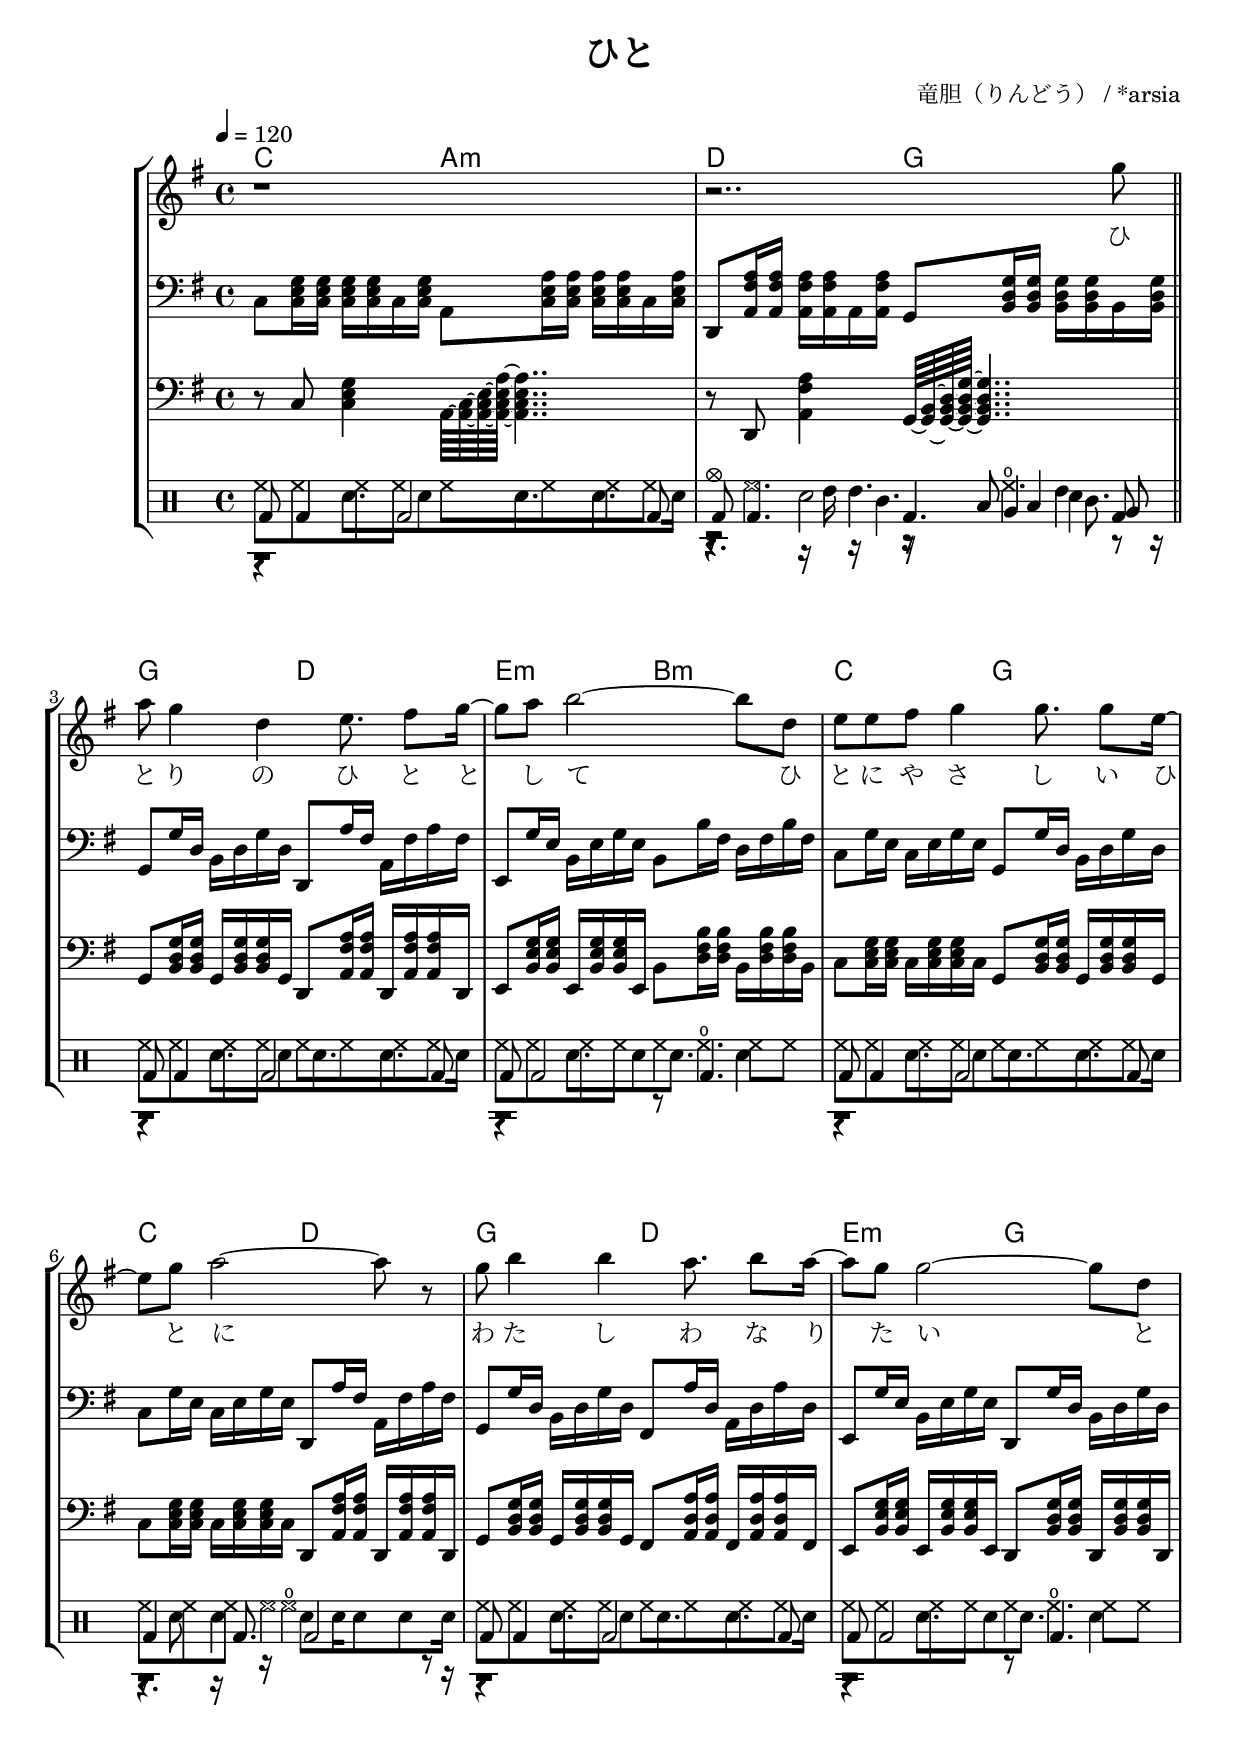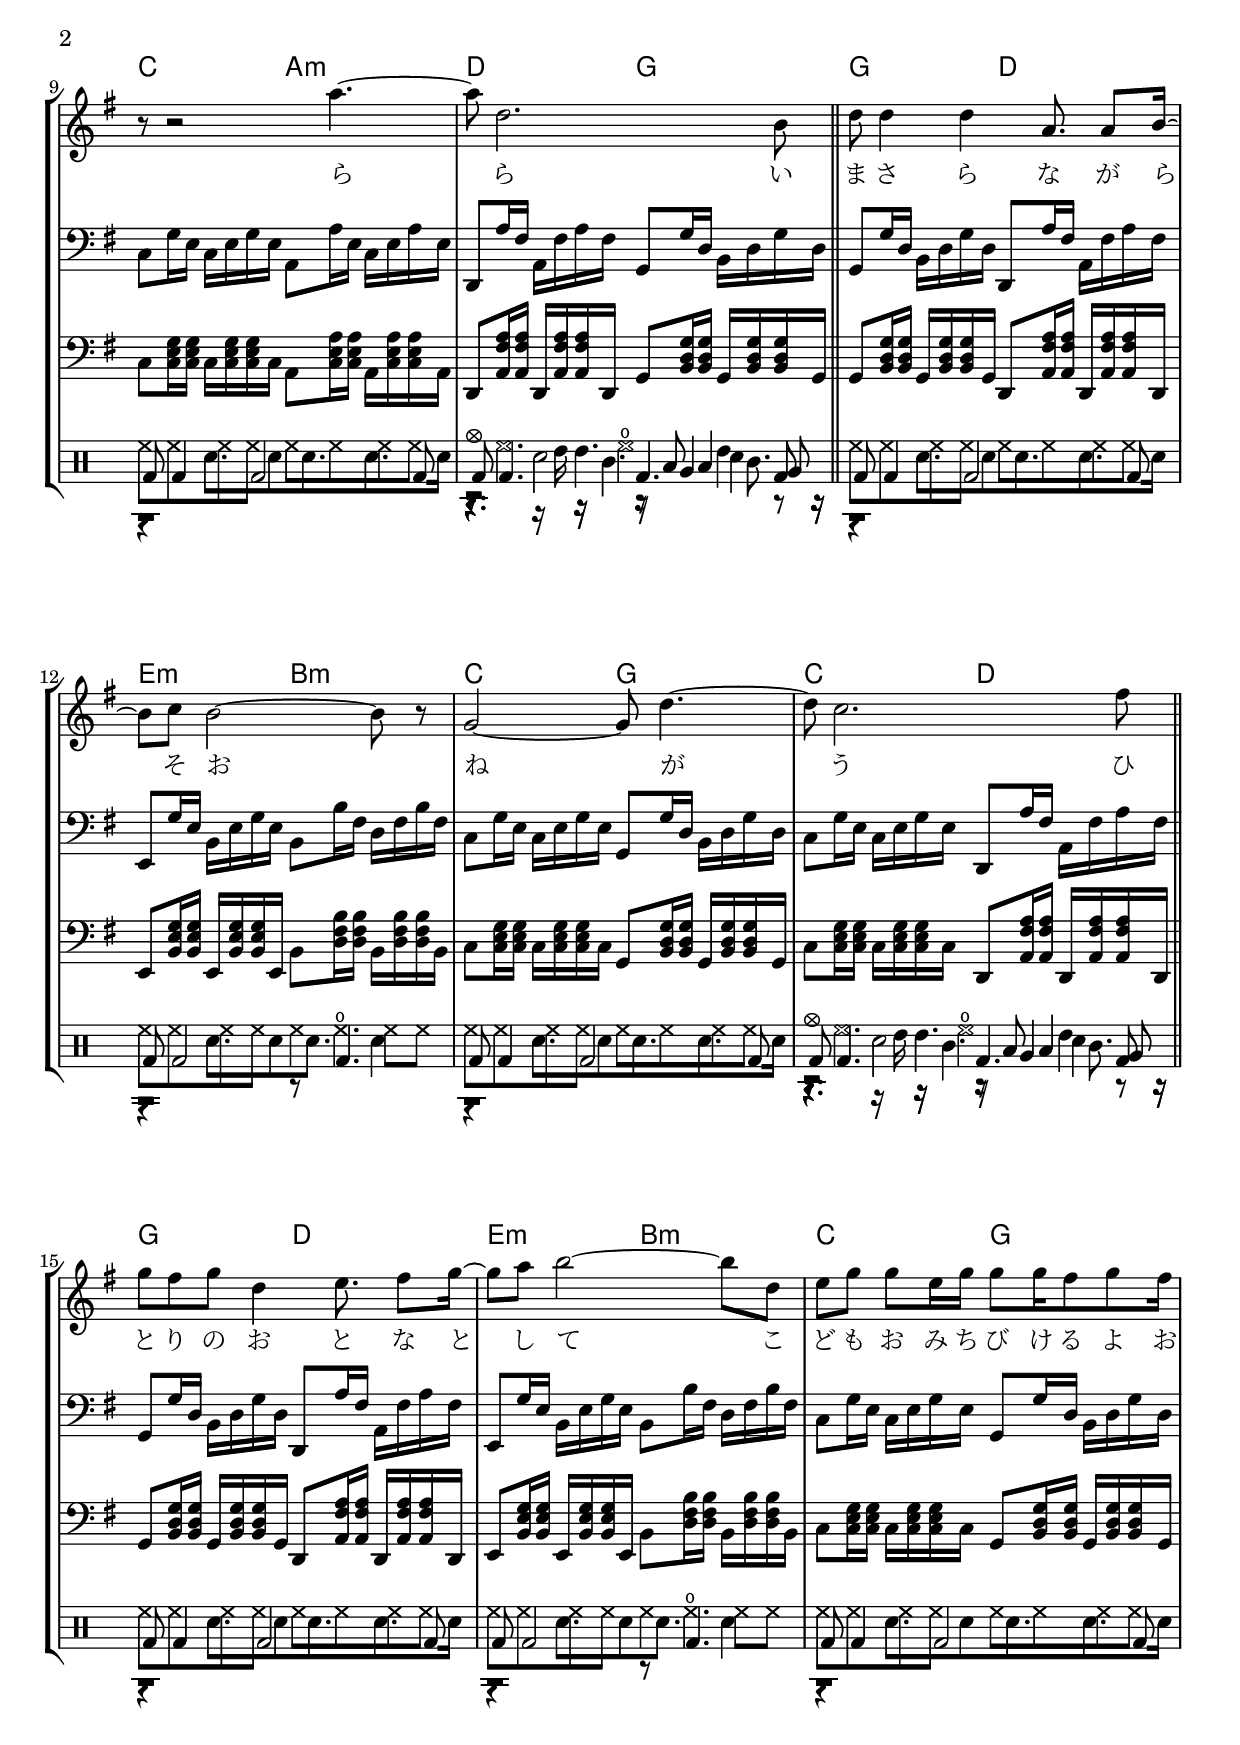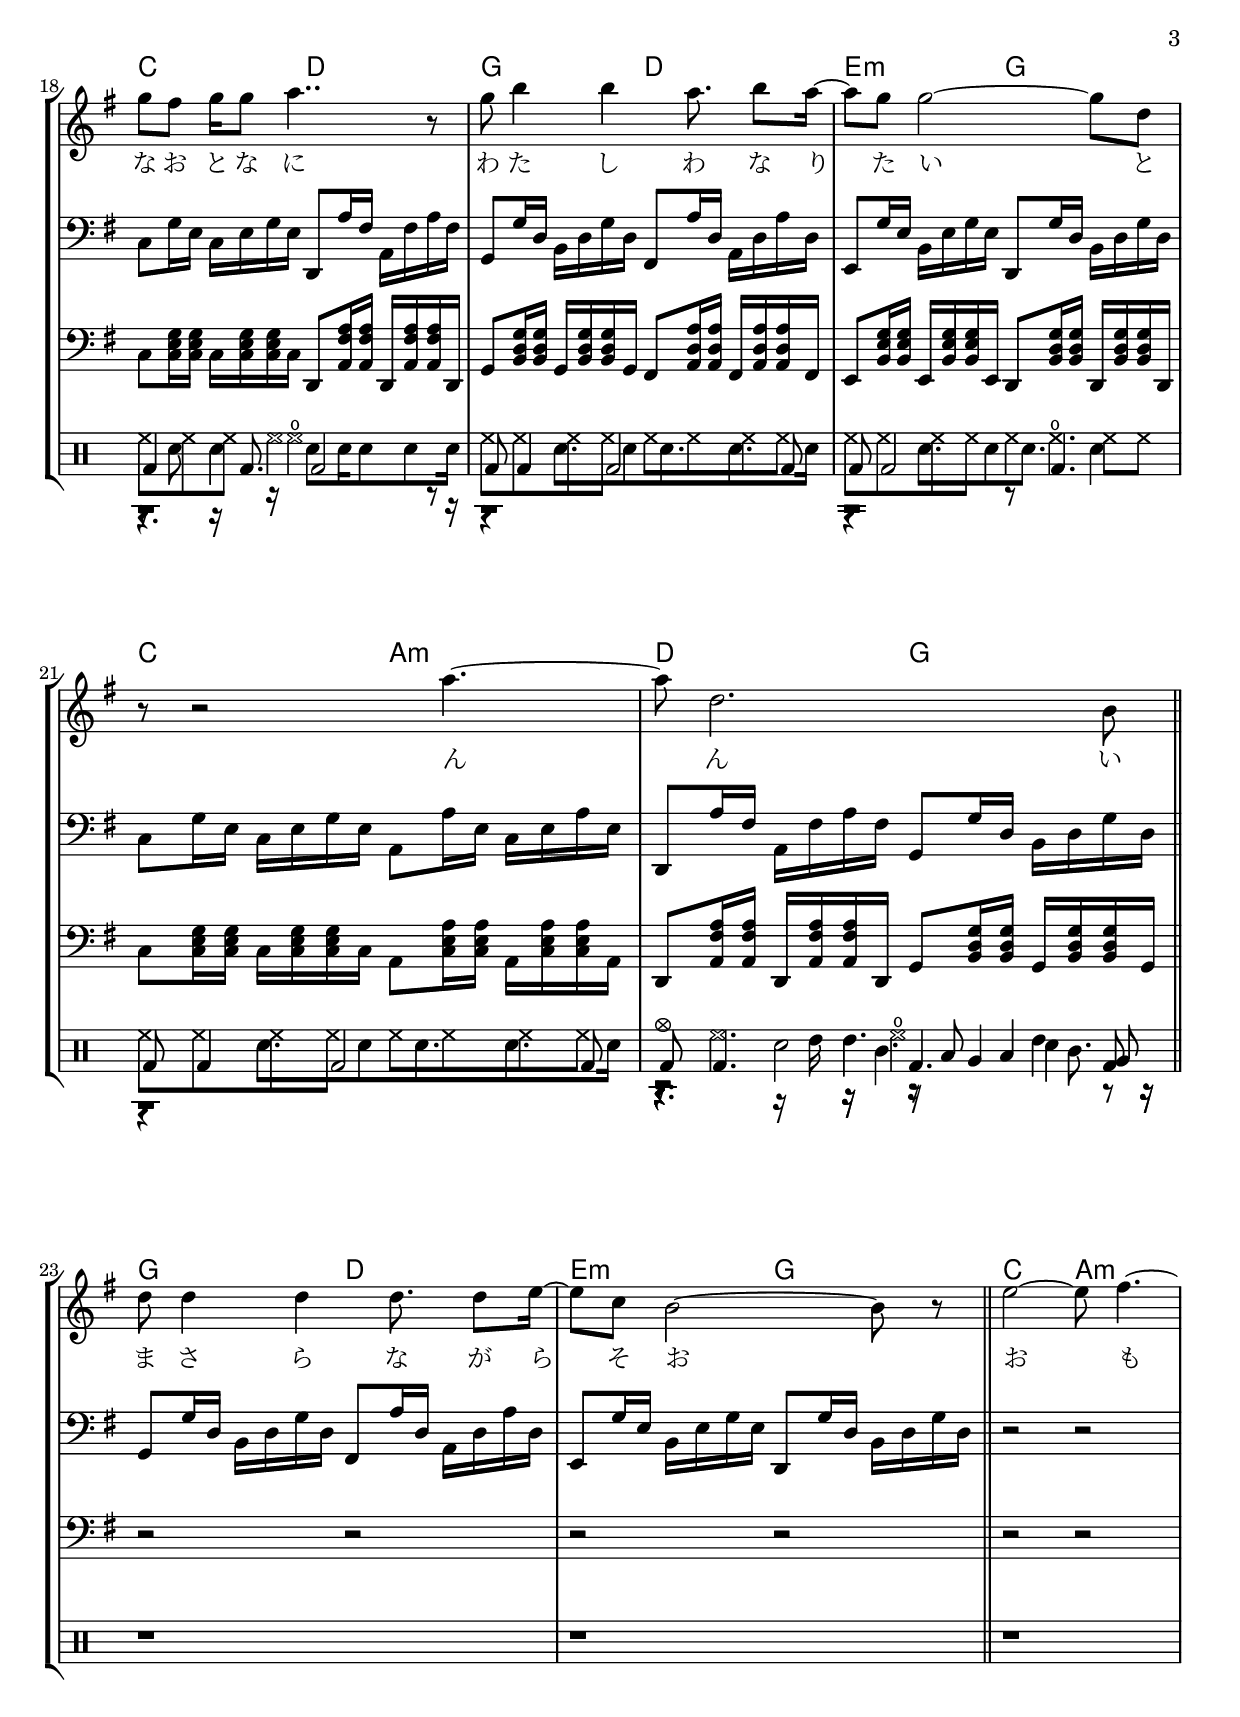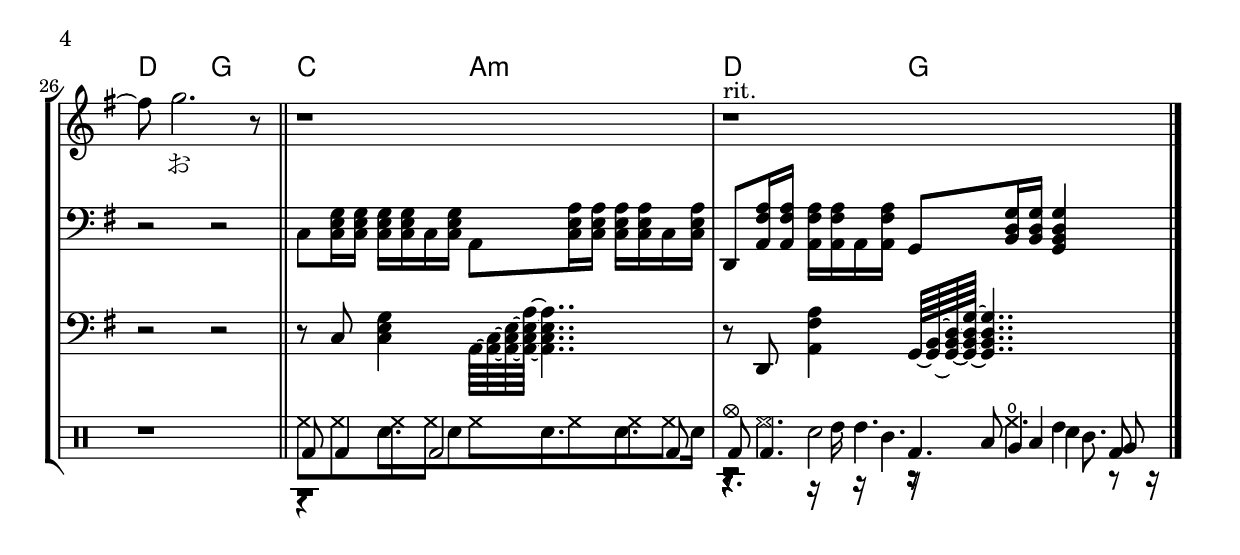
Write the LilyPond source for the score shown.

\version "2.12.1"

\header {
	title = \markup {ひと}
	composer = \markup \center-column {"竜胆（りんどう） / *arsia"}
}

harmony = \chordmode {
	c2 a:m d g 

	g d e:m b:m c g c d g d e:m g c a:m d g 

	g d e:m b:m c g c d 

	g d e:m b:m c g c d g d e:m g c a:m d g 

	g d e:m g 

	c a:m d g 

	c a:m d g 
}

melody = {
	\key g \major
	\tempo 4 = 120
	r1 | r2.. 
	\set Staff.midiInstrument = #"mmi0.38"
	g''8 
	a''8  g''4  d''4  e''8.  fis''8  g''16~ 
	g''8  a''8  b''2~b''8  d''8 
	e''8  e''8  fis''8  g''4  g''8.  g''8  e''16~ 
	e''8  g''8  a''2~a''8  r8 
	g''8  b''4  b''4  a''8.  b''8  a''16~ 
	a''8  g''8  g''2~g''8  d''8 
	r8  r2  a''4.~ 
	a''8  d''2.  	\set Staff.midiInstrument = #"mmi0.38"
	b'8 
	d''8  d''4  d''4  a'8.  a'8  b'16~ 
	b'8  c''8  b'2~b'8  r8 
	g'2~g'8  d''4.~ 
	d''8  c''2.  	\set Staff.midiInstrument = #"mmi0.38"
	fis''8 
	g''8  fis''8  g''8  d''4  e''8.  fis''8  g''16~ 
	g''8  a''8  b''2~b''8  d''8 
	e''8  g''8  g''8  e''16  g''16  g''8  g''16  fis''8  g''8  fis''16 
	g''8  fis''8  g''16  g''8  a''4..  r8 
	g''8  b''4  b''4  a''8.  b''8  a''16~ 
	a''8  g''8  g''2~g''8  d''8 
	r8  r2  a''4.~ 
	a''8  d''2.  	\set Staff.midiInstrument = #"mmi0.38"
	b'8 
	d''8  d''4  d''4  d''8.  d''8  e''16~ 
	e''8  c''8  b'2~b'8  	\set Staff.midiInstrument = #"mmi0.38"
	r8 
	e''2~e''8  fis''4.~ 
	fis''8  g''2.  	r8 	r1 | r1^"rit." \bar "|."
}

words = \lyricmode {
	
	ひ  と  り  の  ひ  と  と  し  て  ひ  と  に  や  さ  し  い  ひ  と  に  わ  た  し  わ  な  り  た  い  と  ら  ら  
	い  ま  さ  ら  な  が  ら  そ  お  ね  が  う  
	ひ  と  り  の  お  と  な  と  し  て  こ  ど  も  お  み  ち  び  け  る  よ  お  な  お  と  な  に  わ  た  し  わ  な  り  た  い  と  ん  ん  
	い  ま  さ  ら  な  が  ら  そ  お  
	お  も  お  
	
}

tempochange = {
	\tempo 4 = 120
	r1 | r1 \bar "||"
	\tempo 4 = 120
	r1 | r1 | r1 | r1 | r1 | r1 | r1 | r1 \bar "||"
	\tempo 4 = 120
	r1 | r1 | r1 | r1 \bar "||"
	\tempo 4 = 120
	r1 | r1 | r1 | r1 | r1 | r1 | r1 | r1 \bar "||"
	\tempo 4 = 120
	r1 | r1 \bar "||"
	\tempo 4 = 120
	r1 | r1 \bar "||"
	\tempo 4 = 120
	r1 | \tempo 4 = 90 r2 \tempo 4 = 80 r2 \bar "|."
}

mainacc = {
	\clef bass
	\set Staff.midiInstrument = #"Acoustic Guitar (steel)"
	\key g \major
	\tempo 4 = 120
	c8 <c e g>16 <c e g>16   <c e g>16 <c e g>16   c16 <c e g>16
	a,8 <c e a>16 <c e a>16   <c e a>16 <c e a>16   c16 <c e a>16
	d,8 <a, fis a>16 <a, fis a>16   <a, fis a>16 <a, fis a>16   a,16 <a, fis a>16
	g,8 <b, d g>16 <b, d g>16   <b, d g>16 <b, d g>16   b,16 <b, d g>16
	\bar "||"

	\set Staff.midiInstrument = #"Acoustic Guitar (steel)"
	g,8 g16 d16   b,16 d16 g16 d16
	d,8 a16 fis16   a,16 fis16 a16 fis16
	e,8 g16 e16   b,16 e16 g16 e16
	b,8 b16 fis16   d16 fis16 b16 fis16
	c8 g16 e16   c16 e16 g16 e16
	g,8 g16 d16   b,16 d16 g16 d16
	c8 g16 e16   c16 e16 g16 e16
	d,8 a16 fis16   a,16 fis16 a16 fis16
	g,8 g16 d16   b,16 d16 g16 d16
	fis,8 a16 d16   a,16 d16 a16 d16
	e,8 g16 e16   b,16 e16 g16 e16
	d,8 g16 d16   b,16 d16 g16 d16
	c8 g16 e16   c16 e16 g16 e16
	a,8 a16 e16   c16 e16 a16 e16
	d,8 a16 fis16   a,16 fis16 a16 fis16
	g,8 g16 d16   b,16 d16 g16 d16
	\bar "||"

	\set Staff.midiInstrument = #"Acoustic Guitar (steel)"
	g,8 g16 d16   b,16 d16 g16 d16
	d,8 a16 fis16   a,16 fis16 a16 fis16
	e,8 g16 e16   b,16 e16 g16 e16
	b,8 b16 fis16   d16 fis16 b16 fis16
	c8 g16 e16   c16 e16 g16 e16
	g,8 g16 d16   b,16 d16 g16 d16
	c8 g16 e16   c16 e16 g16 e16
	d,8 a16 fis16   a,16 fis16 a16 fis16
	\bar "||"

	\set Staff.midiInstrument = #"Acoustic Guitar (steel)"
	g,8 g16 d16   b,16 d16 g16 d16
	d,8 a16 fis16   a,16 fis16 a16 fis16
	e,8 g16 e16   b,16 e16 g16 e16
	b,8 b16 fis16   d16 fis16 b16 fis16
	c8 g16 e16   c16 e16 g16 e16
	g,8 g16 d16   b,16 d16 g16 d16
	c8 g16 e16   c16 e16 g16 e16
	d,8 a16 fis16   a,16 fis16 a16 fis16
	g,8 g16 d16   b,16 d16 g16 d16
	fis,8 a16 d16   a,16 d16 a16 d16
	e,8 g16 e16   b,16 e16 g16 e16
	d,8 g16 d16   b,16 d16 g16 d16
	c8 g16 e16   c16 e16 g16 e16
	a,8 a16 e16   c16 e16 a16 e16
	d,8 a16 fis16   a,16 fis16 a16 fis16
	g,8 g16 d16   b,16 d16 g16 d16
	\bar "||"

	\set Staff.midiInstrument = #"Acoustic Guitar (steel)"
	g,8 g16 d16   b,16 d16 g16 d16
	fis,8 a16 d16   a,16 d16 a16 d16
	e,8 g16 e16   b,16 e16 g16 e16
	d,8 g16 d16   b,16 d16 g16 d16
	\bar "||"

	\set Staff.midiInstrument = #"Acoustic grand"
	r2
	r2
	r2
	r2
	\bar "||"

	\set Staff.midiInstrument = #"Acoustic Guitar (steel)"
	c8 <c e g>16 <c e g>16   <c e g>16 <c e g>16   c16 <c e g>16
	a,8 <c e a>16 <c e a>16   <c e a>16 <c e a>16   c16 <c e a>16
	d,8 <a, fis a>16 <a, fis a>16   <a, fis a>16 <a, fis a>16   a,16 <a, fis a>16
	g,8 <b, d g>16 <b, d g>16 <g, b, d g>4
	\bar "|."
}

subacc = {
	\clef bass
	\set Staff.midiInstrument = #"Acoustic Guitar (steel)"
	\key g \major
	\tempo 4 = 120
	r8 c8 <c e g>4
	a,64~ <a,~ c~> <a,~ c~ e~> <a, c e a>~ <a, c e a>4..
	r8 d,8 <a, fis a>4
	g,64~ <g,~ b,~> <g,~ b,~ d~> <g, b, d g>~ <g, b, d g>4..
	\bar "||"

	\set Staff.midiInstrument = #"Acoustic Guitar (steel)"
	g,8 <b, d g>16 <b, d g>16   g,16 <b, d g>16 <b, d g>16 g,16
	d,8 <a, fis a>16 <a, fis a>16   d,16 <a, fis a>16 <a, fis a>16 d,16
	e,8 <b, e g>16 <b, e g>16   e,16 <b, e g>16 <b, e g>16 e,16
	b,8 <d fis b>16 <d fis b>16   b,16 <d fis b>16 <d fis b>16 b,16
	c8 <c e g>16 <c e g>16   c16 <c e g>16 <c e g>16 c16
	g,8 <b, d g>16 <b, d g>16   g,16 <b, d g>16 <b, d g>16 g,16
	c8 <c e g>16 <c e g>16   c16 <c e g>16 <c e g>16 c16
	d,8 <a, fis a>16 <a, fis a>16   d,16 <a, fis a>16 <a, fis a>16 d,16
	g,8 <b, d g>16 <b, d g>16   g,16 <b, d g>16 <b, d g>16 g,16
	fis,8 <a, d a>16 <a, d a>16   fis,16 <a, d a>16 <a, d a>16 fis,16
	e,8 <b, e g>16 <b, e g>16   e,16 <b, e g>16 <b, e g>16 e,16
	d,8 <b, d g>16 <b, d g>16   d,16 <b, d g>16 <b, d g>16 d,16
	c8 <c e g>16 <c e g>16   c16 <c e g>16 <c e g>16 c16
	a,8 <c e a>16 <c e a>16   a,16 <c e a>16 <c e a>16 a,16
	d,8 <a, fis a>16 <a, fis a>16   d,16 <a, fis a>16 <a, fis a>16 d,16
	g,8 <b, d g>16 <b, d g>16   g,16 <b, d g>16 <b, d g>16 g,16
	\bar "||"

	\set Staff.midiInstrument = #"Acoustic Guitar (steel)"
	g,8 <b, d g>16 <b, d g>16   g,16 <b, d g>16 <b, d g>16 g,16
	d,8 <a, fis a>16 <a, fis a>16   d,16 <a, fis a>16 <a, fis a>16 d,16
	e,8 <b, e g>16 <b, e g>16   e,16 <b, e g>16 <b, e g>16 e,16
	b,8 <d fis b>16 <d fis b>16   b,16 <d fis b>16 <d fis b>16 b,16
	c8 <c e g>16 <c e g>16   c16 <c e g>16 <c e g>16 c16
	g,8 <b, d g>16 <b, d g>16   g,16 <b, d g>16 <b, d g>16 g,16
	c8 <c e g>16 <c e g>16   c16 <c e g>16 <c e g>16 c16
	d,8 <a, fis a>16 <a, fis a>16   d,16 <a, fis a>16 <a, fis a>16 d,16
	\bar "||"

	\set Staff.midiInstrument = #"Acoustic Guitar (steel)"
	g,8 <b, d g>16 <b, d g>16   g,16 <b, d g>16 <b, d g>16 g,16
	d,8 <a, fis a>16 <a, fis a>16   d,16 <a, fis a>16 <a, fis a>16 d,16
	e,8 <b, e g>16 <b, e g>16   e,16 <b, e g>16 <b, e g>16 e,16
	b,8 <d fis b>16 <d fis b>16   b,16 <d fis b>16 <d fis b>16 b,16
	c8 <c e g>16 <c e g>16   c16 <c e g>16 <c e g>16 c16
	g,8 <b, d g>16 <b, d g>16   g,16 <b, d g>16 <b, d g>16 g,16
	c8 <c e g>16 <c e g>16   c16 <c e g>16 <c e g>16 c16
	d,8 <a, fis a>16 <a, fis a>16   d,16 <a, fis a>16 <a, fis a>16 d,16
	g,8 <b, d g>16 <b, d g>16   g,16 <b, d g>16 <b, d g>16 g,16
	fis,8 <a, d a>16 <a, d a>16   fis,16 <a, d a>16 <a, d a>16 fis,16
	e,8 <b, e g>16 <b, e g>16   e,16 <b, e g>16 <b, e g>16 e,16
	d,8 <b, d g>16 <b, d g>16   d,16 <b, d g>16 <b, d g>16 d,16
	c8 <c e g>16 <c e g>16   c16 <c e g>16 <c e g>16 c16
	a,8 <c e a>16 <c e a>16   a,16 <c e a>16 <c e a>16 a,16
	d,8 <a, fis a>16 <a, fis a>16   d,16 <a, fis a>16 <a, fis a>16 d,16
	g,8 <b, d g>16 <b, d g>16   g,16 <b, d g>16 <b, d g>16 g,16
	\bar "||"

	\set Staff.midiInstrument = #"Acoustic grand"
	r2
	r2
	r2
	r2
	\bar "||"

	\set Staff.midiInstrument = #"Acoustic grand"
	r2
	r2
	r2
	r2
	\bar "||"

	\set Staff.midiInstrument = #"Acoustic Guitar (steel)"
	r8 c8 <c e g>4
	a,64~ <a,~ c~> <a,~ c~ e~> <a, c e a>~ <a, c e a>4..
	r8 d,8 <a, fis a>4
	g,64~ <g,~ b,~> <g,~ b,~ d~> <g, b, d g>~ <g, b, d g>4..
	\bar "|."
}

percA = {
	\drummode {
	hh8 hh8 hh8 hh8 hh8 hh8 hh8 hh8  |r8 hh2. r8  \bar "||"
	hh8 hh8 hh8 hh8 hh8 hh8 hh8 hh8  |hh8 hh8 hh8 hh8 hh4 hh8 hh8  |hh8 hh8 hh8 hh8 hh8 hh8 hh8 hh8  |hh8 hh8 hh8 hh2 r8  |hh8 hh8 hh8 hh8 hh8 hh8 hh8 hh8  |hh8 hh8 hh8 hh8 hh4 hh8 hh8  |hh8 hh8 hh8 hh8 hh8 hh8 hh8 hh8  |r8 hh2. r8  \bar "||"
	hh8 hh8 hh8 hh8 hh8 hh8 hh8 hh8  |hh8 hh8 hh8 hh8 hh4 hh8 hh8  |hh8 hh8 hh8 hh8 hh8 hh8 hh8 hh8  |r8 hh2. r8  \bar "||"
	hh8 hh8 hh8 hh8 hh8 hh8 hh8 hh8  |hh8 hh8 hh8 hh8 hh4 hh8 hh8  |hh8 hh8 hh8 hh8 hh8 hh8 hh8 hh8  |hh8 hh8 hh8 hh2 r8  |hh8 hh8 hh8 hh8 hh8 hh8 hh8 hh8  |hh8 hh8 hh8 hh8 hh4 hh8 hh8  |hh8 hh8 hh8 hh8 hh8 hh8 hh8 hh8  |r8 hh2. r8  \bar "||"
	r1 |r1 \bar "||"
	r1 |r1 \bar "||"
	hh8 hh8 hh8 hh8 hh8 hh8 hh8 hh8  |r8 hh2. r8  \bar "|."
	}
}

percB = {
	\drummode {
	r4 sn8. sn8 sn8. sn8. sn16  |r4 sn2 sn4  \bar "||"
	r4 sn8. sn8 sn8. sn8. sn16  |r4 sn8. sn8 sn8. sn4  |r4 sn8. sn8 sn8. sn8. sn16  |r8 sn8 sn4 sn8 sn16 sn8 sn8 sn16  |r4 sn8. sn8 sn8. sn8. sn16  |r4 sn8. sn8 sn8. sn4  |r4 sn8. sn8 sn8. sn8. sn16  |r4 sn2 sn4  \bar "||"
	r4 sn8. sn8 sn8. sn8. sn16  |r4 sn8. sn8 sn8. sn4  |r4 sn8. sn8 sn8. sn8. sn16  |r4 sn2 sn4  \bar "||"
	r4 sn8. sn8 sn8. sn8. sn16  |r4 sn8. sn8 sn8. sn4  |r4 sn8. sn8 sn8. sn8. sn16  |r8 sn8 sn4 sn8 sn16 sn8 sn8 sn16  |r4 sn8. sn8 sn8. sn8. sn16  |r4 sn8. sn8 sn8. sn4  |r4 sn8. sn8 sn8. sn8. sn16  |r4 sn2 sn4  \bar "||"
	r1 |r1 \bar "||"
	r1 |r1 \bar "||"
	r4 sn8. sn8 sn8. sn8. sn16  |r4 sn2 sn4  \bar "|."
	}
}

percC = {
	\drummode {
	bd8 bd4 bd2 bd8  |bd8 bd4. bd4. bd8  \bar "||"
	bd8 bd4 bd2 bd8  |bd8 bd2 bd4.  |bd8 bd4 bd2 bd8  |bd4 r16 bd8. bd2  |bd8 bd4 bd2 bd8  |bd8 bd2 bd4.  |bd8 bd4 bd2 bd8  |bd8 bd4. bd4. bd8  \bar "||"
	bd8 bd4 bd2 bd8  |bd8 bd2 bd4.  |bd8 bd4 bd2 bd8  |bd8 bd4. bd4. bd8  \bar "||"
	bd8 bd4 bd2 bd8  |bd8 bd2 bd4.  |bd8 bd4 bd2 bd8  |bd4 r16 bd8. bd2  |bd8 bd4 bd2 bd8  |bd8 bd2 bd4.  |bd8 bd4 bd2 bd8  |bd8 bd4. bd4. bd8  \bar "||"
	r1 |r1 \bar "||"
	r1 |r1 \bar "||"
	bd8 bd4 bd2 bd8  |bd8 bd4. bd4. bd8  \bar "|."
	}
}

percD = {
	\drummode {
	r1  |r2 r8 hho4.  \bar "||"
	r1  |r2 r8 hho4.  |r1  |r4. r16 hho2 r16  |r1  |r2 r8 hho4.  |r1  |r4. r16 hho2 r16  \bar "||"
	r1  |r2 r8 hho4.  |r1  |r4. r16 hho2 r16  \bar "||"
	r1  |r2 r8 hho4.  |r1  |r4. r16 hho2 r16  |r1  |r2 r8 hho4.  |r1  |r4. r16 hho2 r16  \bar "||"
	r1 |r1 \bar "||"
	r1 |r1 \bar "||"
	r1  |r2 r8 hho4.  \bar "|."
	}
}

percE = {
	\drummode {
	r1 |cymc1  \bar "||"
	r1 |r1 |r1 |r1 |r1 |r1 |r1 |cymc1  \bar "||"
	r1 |r1 |r1 |cymc1  \bar "||"
	r1 |r1 |r1 |r1 |r1 |r1 |r1 |cymc1  \bar "||"
	r1 |r1 \bar "||"
	r1 |r1 \bar "||"
	r1 |cymc1  \bar "|."
	}
}

percF = {
	\drummode {
	r1 |r4 r16 tommh16 tommh4. tommh4  \bar "||"
	r1 |r1 |r1 |r1 |r1 |r1 |r1 |r4 r16 tommh16 tommh4. tommh4  \bar "||"
	r1 |r1 |r1 |r4 r16 tommh16 tommh4. tommh4  \bar "||"
	r1 |r1 |r1 |r1 |r1 |r1 |r1 |r4 r16 tommh16 tommh4. tommh4  \bar "||"
	r1 | r1 \bar "||"
	r1 | r1 \bar "||"
	r1 |r4 r16 tommh16 tommh4. tommh4  \bar "|."
	}
}

percG = {
	\drummode {
	r1 |r4. r16 tomml4. tomml8.  \bar "||"
	r1 |r1 |r1 |r1 |r1 |r1 |r1 |r4. r16 tomml4. tomml8.  \bar "||"
	r1 |r1 |r1 |r4. r16 tomml4. tomml8.  \bar "||"
	r1 |r1 |r1 |r1 |r1 |r1 |r1 |r4. r16 tomml4. tomml8.  \bar "||"
	r1 | r1 \bar "||"
	r1 | r1 \bar "||"
	r1 |r4. r16 tomml4. tomml8.  \bar "|."
	}
}

percH = {
	\drummode {
	r1 |r2 r16 toml8 toml4 r16  \bar "||"
	r1 |r1 |r1 |r1 |r1 |r1 |r1 |r2 r16 toml8 toml4 r16  \bar "||"
	r1 |r1 |r1 |r2 r16 toml8 toml4 r16  \bar "||"
	r1 |r1 |r1 |r1 |r1 |r1 |r1 |r2 r16 toml8 toml4 r16  \bar "||"
	r1 | r1 \bar "||"
	r1 | r1 \bar "||"
	r1 |r2 r16 toml8 toml4 r16  \bar "|."
	}
}

percI = {
	\drummode {
	r1 |r2 r8 tomfh4 tomfh8  \bar "||"
	r1 |r1 |r1 |r1 |r1 |r1 |r1 |r2 r8 tomfh4 tomfh8  \bar "||"
	r1 |r1 |r1 |r2 r8 tomfh4 tomfh8  \bar "||"
	r1 |r1 |r1 |r1 |r1 |r1 |r1 |r2 r8 tomfh4 tomfh8  \bar "||"
	r1 | r1 \bar "||"
	r1 | r1 \bar "||"
	r1 |r2 r8 tomfh4 tomfh8  \bar "|."
	}
}

\score {
	<<
		\new StaffGroup <<
			\new ChordNames {\harmony}
			\new Voice = "melody" {\melody}
			\new Lyrics \lyricsto "melody" \words
			\new Staff = "mainacc" {\mainacc}
			\new Staff = "subacc" {\subacc}
			\new DrumStaff <<
				\new DrumVoice {\percA}
				\new DrumVoice {\percB}
				\new DrumVoice {\percC}
				\new DrumVoice {\percD}
				\new DrumVoice {\percE}
				\new DrumVoice {\percF}
				\new DrumVoice {\percG}
				\new DrumVoice {\percH}
				\new DrumVoice {\percI}
			>>
		>>
	>>
	\layout { }
}
